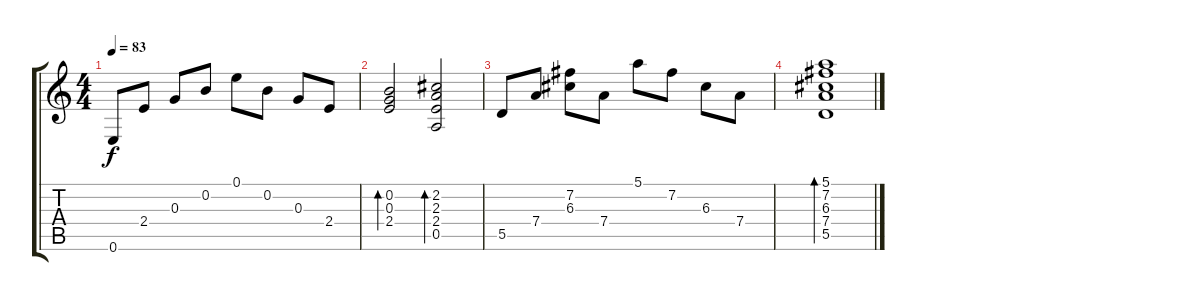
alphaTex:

\track "" {instrument acousticguitarnylon}
\staff {score tabs}
\tuning (E4 B3 G3 D3 A2 E2) {hide}
\ts (4 4)
\tempo 83
\clef g2
\ks c
0.6.8{dy f} 2.4.8 0.3.8 0.2.8 0.1.8 0.2.8 0.3.8 2.4.8 |
(0.2 0.3 2.4).2{bd 480} (2.2 2.3 2.4 0.5).2{bd 480} |
5.5.8 7.4.8 (7.2 6.3).8 7.4.8 5.1.8 7.2.8 6.3.8 7.4.8 |
(5.1 7.2 6.3 7.4 5.5).1{bd 480}
